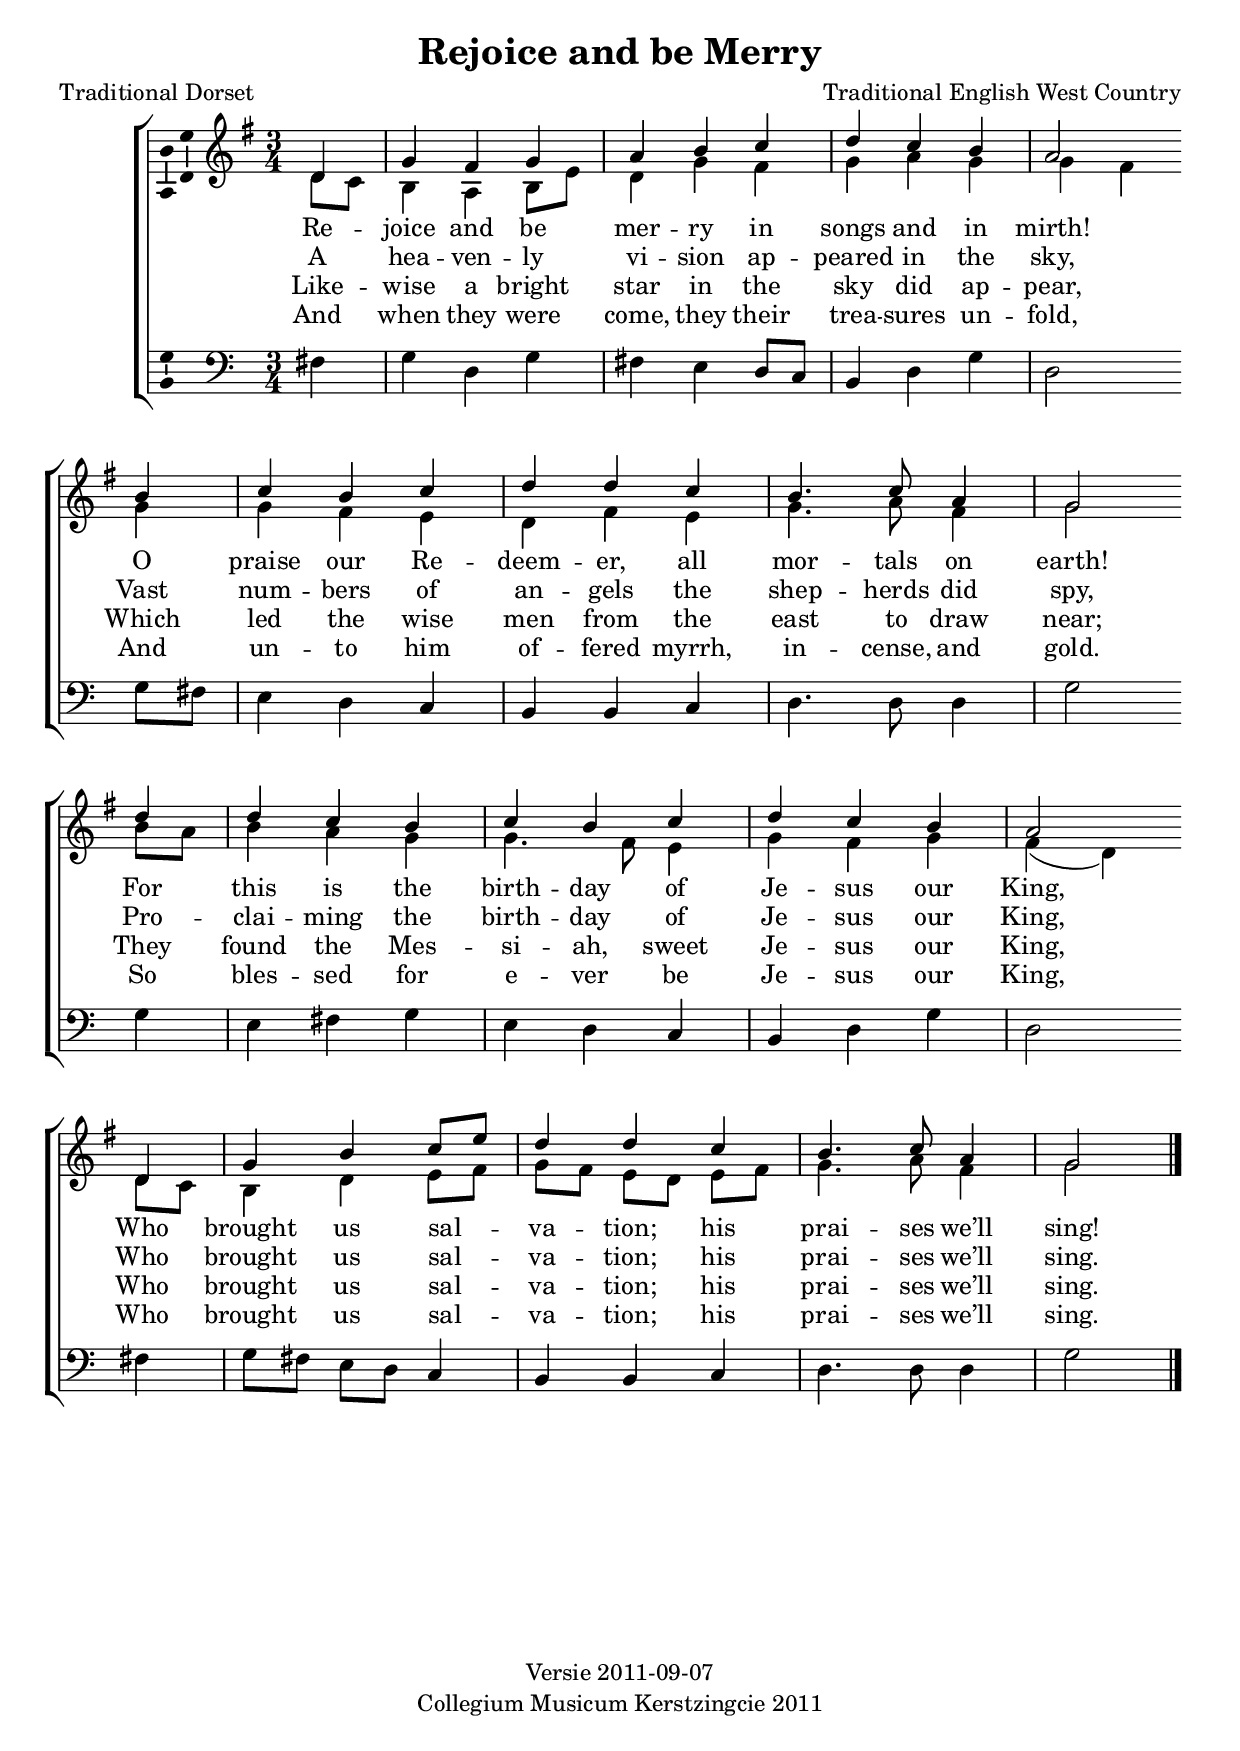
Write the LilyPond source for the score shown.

% vim: set fileformat=dos:
\version "2.12.3"

\version "2.12.3"

soprano = \relative c' {
  \key g \major
  \time 3/4
  \partial 4 d4 |
  \autoBeamOff
  g fis g |
  a b c |
  d c b |
  a2 
  \bar "" \break

  b4 |
  c b c |
  d d c |
  b4. c8 a4 |
  g2
  \bar "" \break
  
  d'4 |
  d c b |
  c b c |
  d c b |
  a2 
  \bar "" \break

  d,4 |
  g b c8[ e8] |
  d4 d c |
  b4. c8 a4 |
  g2 \bar "|."
}

alto = \relative c' {
  \partial 4 d8 c |
  b4 a b8 e |
  d4 g fis |
  g a g |
  g fis g |
  g fis e |
  d fis e |
  g4. a8 fis4 |
  g2 
  
  b8 a |
  b4 a g |
  g4. fis8 e4 | 
  g fis g |
  fis( d) d8 c |
  b4 d e8 fis |
  g8[ fis8] e8[ d8] e8[ fis8] |
  g4. a8 fis4 |
  g2 \bar "|."
}

tenor = \relative c {
  \clef "bass"
  \time 3/4
  \partial 4 fis4 |
  g d g |
  fis e d8 c |
  b4 d g | 
  d2 g8 fis |
  e4 d c |
  b b c |
  d4. d8 d4 |
  g2
  
  g4 |
  e fis g |
  e d c |
  b d g |
  d2 fis4 |
  g8[ fis] e[ d] c4 |
  b b c |
  d4. d8 d4 |
  g2 \bar "|."
}

bass = \tenor

verseOne = \lyricmode {
  Re4 -- joice and be mer -- ry in songs and in mirth!
  O praise our Re -- deem -- er, all mor -- tals on earth!
  For this is the birth -- day of Je -- sus our King,
  Who brought us sal4 -- va4 -- tion;4 his prai -- ses we’ll sing!
}

verseTwo = \lyricmode {
  A4 hea -- ven -- ly vi -- sion ap -- peared in the sky,
  Vast num -- bers of an -- gels the shep -- herds did spy,
  Pro -- clai -- ming the birth -- day of Je -- sus our King,
  Who brought us sal4 -- va4 -- tion;4 his prai -- ses we’ll sing.
}

verseThree = \lyricmode {
  Like4 -- wise a bright star in the sky did ap -- pear,
  Which led the wise men from the east to draw near;
  They found the Mes -- si -- ah, sweet Je -- sus our King,
  Who brought us sal4 -- va4 -- tion;4 his prai -- ses we’ll sing.
}

verseFour = \lyricmode {
  And4 when they were come, they their trea -- sures un -- fold,
  And un -- to him of -- fered myrrh, in -- cense, and gold.
  So bles -- sed for e -- ver be Je -- sus our King,
  Who brought us sal4 -- va4 -- tion;4 his prai -- ses we’ll sing.
}


\header {
  title = "Rejoice and be Merry"
  composer = "Traditional English West Country"
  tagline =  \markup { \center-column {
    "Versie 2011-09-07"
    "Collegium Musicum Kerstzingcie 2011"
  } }
  poet = "Traditional Dorset"
}


\score {
  \new ChoirStaff <<
    \new Staff = "upper" <<
      \clef "treble"
      \new Voice = "vSoprano" { 
        \override Ambitus #'X-offset = #2.0
        \voiceOne \soprano 
      }
      \new Voice = "vAlto" { \voiceTwo \alto }
    >>

    \new Lyrics \lyricsto "vSoprano" \verseOne
    \new Lyrics \lyricsto "vSoprano" \verseTwo
    \new Lyrics \lyricsto "vSoprano" \verseThree
    \new Lyrics \lyricsto "vSoprano" \verseFour

    \new Staff = "lower" <<
      \clef "bass"
      \new Voice = "vBass" { \bass }
    >>
  >>
  \layout { 
    % We can haz ambitus to display pitch range?
    \context { \Voice 
      \consists "Ambitus_engraver"
    }
  }
}
